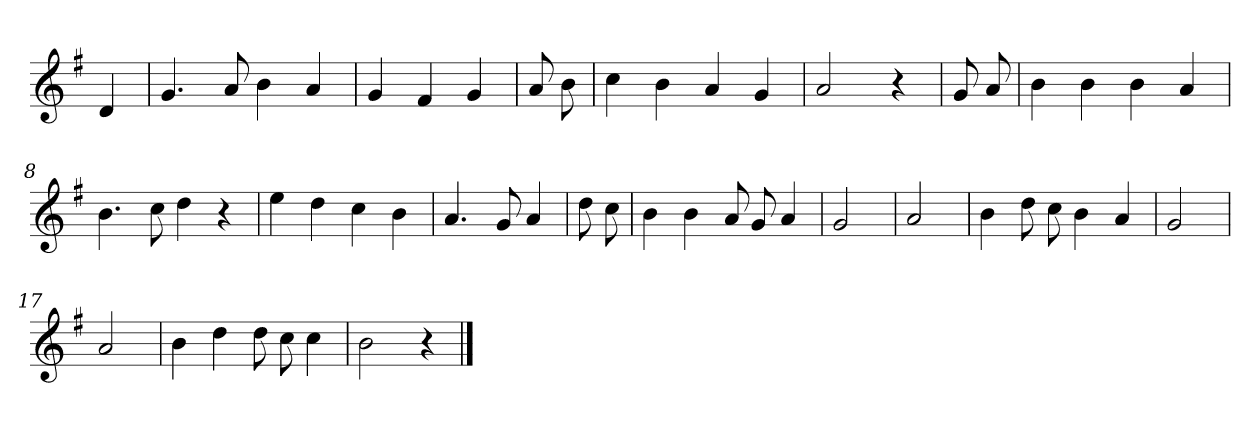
**kern
*part1
*staff1
*clefG2
*k[f#]
*G:
=
4d
=1
4.g
8a
4b
4a
=2
4g
4f#
4g
=3
8a
8b
=4
4cc
4b
4a
4g
=5
2a
4r
=6
8g
8a
=7
4b
4b
4b
4a
=8
4.b
8cc
4dd
4r
=9
4ee
4dd
4cc
4b
=10
4.a
8g
4a
=11
8dd
8cc
=12
4b
4b
8a
8g
4a
=13
2g
=14
2a
=15
4b
8dd
8cc
4b
4a
=16
2g
=17
2a
=18
4b
4dd
8dd
8cc
4cc
=19
2b
4r
==
*-
